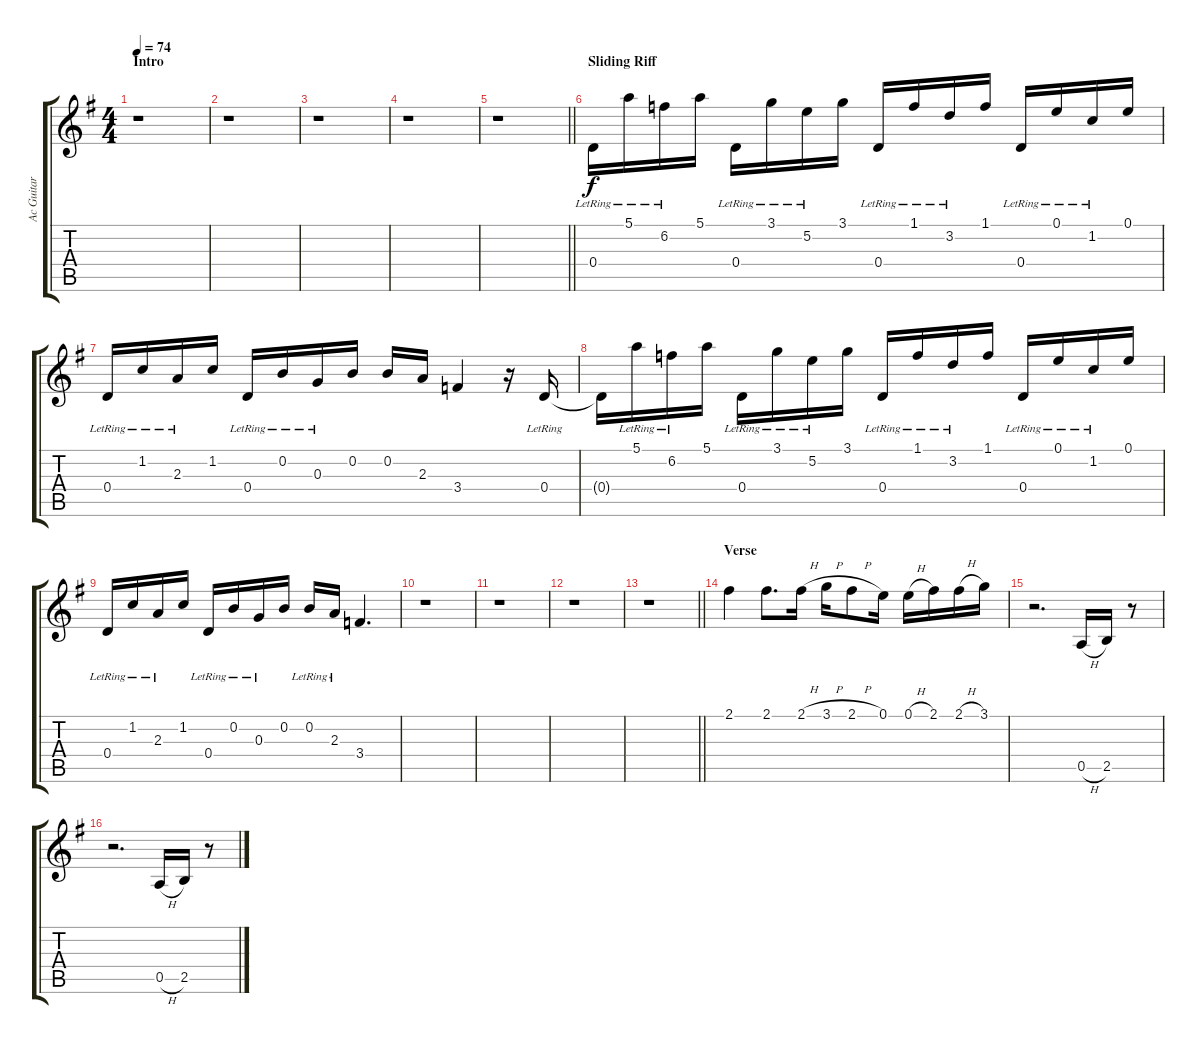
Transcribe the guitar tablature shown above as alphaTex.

\track ("Ac Guitar #2" "Ac Guitar ") {instrument acousticguitarsteel}
\staff {score tabs}
\tuning (E4 B3 G3 D3 A2 E2) {hide}
\ts (4 4)
\section ("" "Intro")
\tempo 74
\clef g2
\ks g
r.1{dy f instrument acousticguitarsteel} |
r.1 |
r.1 |
r.1 |
\barLineRight lightlight
r.1 |
\section ("" "Sliding Riff")
0.4{lr}.16 5.1{lr}.16 6.2{lr}.16 5.1.16 0.4{lr}.16 3.1{lr}.16 5.2{lr}.16 3.1.16 0.4{lr}.16 1.1{lr}.16 3.2{lr}.16 1.1.16 0.4{lr}.16 0.1{lr}.16 1.2{lr}.16 0.1.16 |
0.4{lr}.16 1.2{lr}.16 2.3{lr}.16 1.2.16 0.4{lr}.16 0.2{lr}.16 0.3{lr}.16 0.2.16 0.2.16 2.3.16 3.4.4 r.16 0.4{lr}.16 |
0.4{t}.16 5.1{lr}.16 6.2{lr}.16 5.1.16 0.4{lr}.16 3.1{lr}.16 5.2{lr}.16 3.1.16 0.4{lr}.16 1.1{lr}.16 3.2{lr}.16 1.1.16 0.4{lr}.16 0.1{lr}.16 1.2{lr}.16 0.1.16 |
0.4{lr}.16 1.2{lr}.16 2.3{lr}.16 1.2.16 0.4{lr}.16 0.2{lr}.16 0.3{lr}.16 0.2.16 0.2{lr}.16 2.3{lr}.16 3.4.4{d} |
r.1 |
r.1 |
r.1 |
\barLineRight lightlight
r.1 |
\section ("" "Verse")
2.1.4 2.1.8{d} 2.1{h}.16 3.1{h}.16 2.1{h}.8 0.1.16 0.1{h}.16 2.1.16 2.1{h}.16 3.1.16 |
r.2{d} 0.5{h}.16 2.5.16 r.8 |
r.2{d} 0.5{h}.16 2.5.16 r.8
